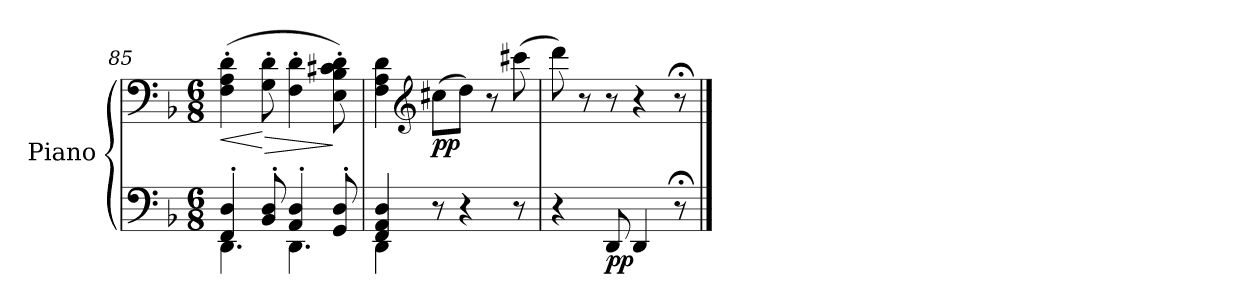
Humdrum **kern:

**kern	**kern	**dynam
*part1	*part1	*part1
*staff2	*staff1	*staff1/2
*I"Piano	*	*
*I'Pno	*	*
*clefF4	*clefF4	*
*k[b-]	*k[b-]	*
*M6/8	*M6/8	*
=85	=85	=85
*^	*	*
!	!	!	!LO:HP:b
4FF/' 4D/'	4.DD\	(4F\' 4A\' 4d\'	<
!	!	!	!LO:HP:n=1:b
8BB-/' 8D/'	.	8G\' 8d\'	[ >
4AA/' 4D/'	4.DD\	4F\' 4d\'	.
8GG/' 8D/'	.	8E\' 8B-\' 8c#X\' 8d\')	]
=86	=86	=86	=86
4FF/ 4AA/ 4D/	4DD\	4F\ 4A\ 4d\	.
*	*	*clefG2	*
!	!	!	!LO:DY:b
8r	2ryy	(8cc#X\L	pp
4r	.	8dd\J)	.
.	.	8r	.
8r	.	(8ccc#X\	.
*v	*v	*	*
=87	=87	=87
4r	8ddd\)	.
.	8r	.
!	!	!LO:DY:b=2
8DD/	8r	pp
4DD/	4r	.
8r;<	8r;<	.
==	==	==
*-	*-	*-
